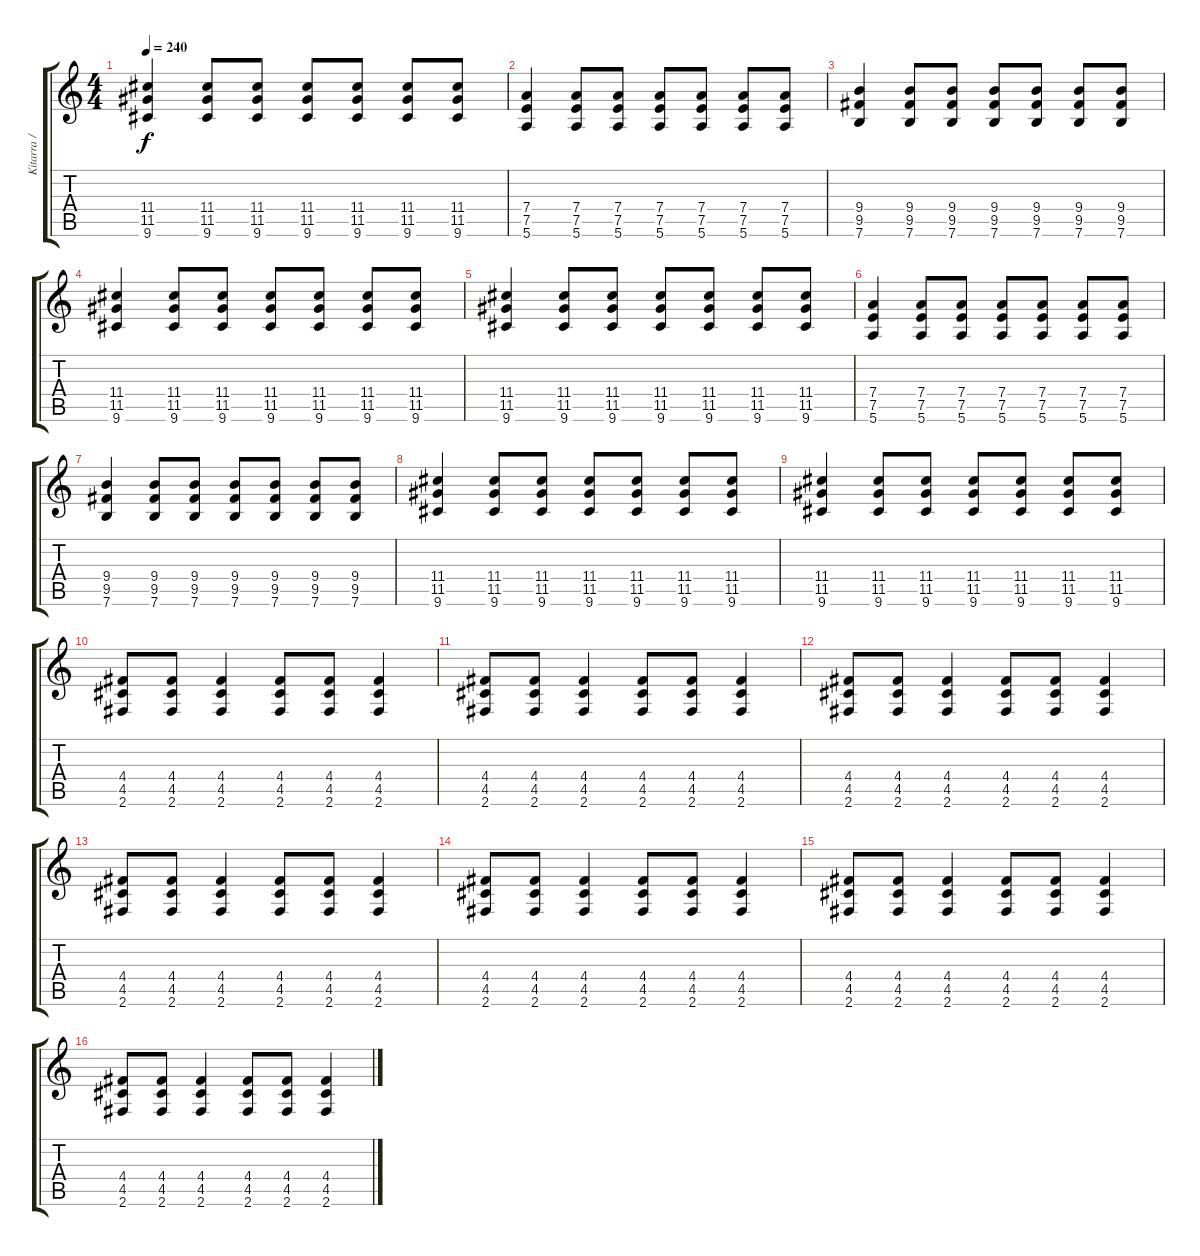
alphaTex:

\track ("Kitarra / Guitarra" "Kitarra / ") {instrument distortionguitar}
\staff {score tabs}
\tuning (E4 B3 G3 D3 A2 E2) {hide}
\ts (4 4)
\tempo 240
\clef g2
\ks c
(11.4 11.5 9.6).4{dy f} (11.4 11.5 9.6).8 (11.4 11.5 9.6).8 (11.4 11.5 9.6).8 (11.4 11.5 9.6).8 (11.4 11.5 9.6).8 (11.4 11.5 9.6).8 |
(7.4 7.5 5.6).4 (7.4 7.5 5.6).8 (7.4 7.5 5.6).8 (7.4 7.5 5.6).8 (7.4 7.5 5.6).8 (7.4 7.5 5.6).8 (7.4 7.5 5.6).8 |
(9.4 9.5 7.6).4 (9.4 9.5 7.6).8 (9.4 9.5 7.6).8 (9.4 9.5 7.6).8 (9.4 9.5 7.6).8 (9.4 9.5 7.6).8 (9.4 9.5 7.6).8 |
(11.4 11.5 9.6).4 (11.4 11.5 9.6).8 (11.4 11.5 9.6).8 (11.4 11.5 9.6).8 (11.4 11.5 9.6).8 (11.4 11.5 9.6).8 (11.4 11.5 9.6).8 |
(11.4 11.5 9.6).4 (11.4 11.5 9.6).8 (11.4 11.5 9.6).8 (11.4 11.5 9.6).8 (11.4 11.5 9.6).8 (11.4 11.5 9.6).8 (11.4 11.5 9.6).8 |
(7.4 7.5 5.6).4 (7.4 7.5 5.6).8 (7.4 7.5 5.6).8 (7.4 7.5 5.6).8 (7.4 7.5 5.6).8 (7.4 7.5 5.6).8 (7.4 7.5 5.6).8 |
(9.4 9.5 7.6).4 (9.4 9.5 7.6).8 (9.4 9.5 7.6).8 (9.4 9.5 7.6).8 (9.4 9.5 7.6).8 (9.4 9.5 7.6).8 (9.4 9.5 7.6).8 |
(11.4 11.5 9.6).4 (11.4 11.5 9.6).8 (11.4 11.5 9.6).8 (11.4 11.5 9.6).8 (11.4 11.5 9.6).8 (11.4 11.5 9.6).8 (11.4 11.5 9.6).8 |
(11.4 11.5 9.6).4 (11.4 11.5 9.6).8 (11.4 11.5 9.6).8 (11.4 11.5 9.6).8 (11.4 11.5 9.6).8 (11.4 11.5 9.6).8 (11.4 11.5 9.6).8 |
(4.4 4.5 2.6).8 (4.4 4.5 2.6).8 (4.4 4.5 2.6).4 (4.4 4.5 2.6).8 (4.4 4.5 2.6).8 (4.4 4.5 2.6).4 |
(4.4 4.5 2.6).8 (4.4 4.5 2.6).8 (4.4 4.5 2.6).4 (4.4 4.5 2.6).8 (4.4 4.5 2.6).8 (4.4 4.5 2.6).4 |
(4.4 4.5 2.6).8 (4.4 4.5 2.6).8 (4.4 4.5 2.6).4 (4.4 4.5 2.6).8 (4.4 4.5 2.6).8 (4.4 4.5 2.6).4 |
(4.4 4.5 2.6).8 (4.4 4.5 2.6).8 (4.4 4.5 2.6).4 (4.4 4.5 2.6).8 (4.4 4.5 2.6).8 (4.4 4.5 2.6).4 |
(4.4 4.5 2.6).8 (4.4 4.5 2.6).8 (4.4 4.5 2.6).4 (4.4 4.5 2.6).8 (4.4 4.5 2.6).8 (4.4 4.5 2.6).4 |
(4.4 4.5 2.6).8 (4.4 4.5 2.6).8 (4.4 4.5 2.6).4 (4.4 4.5 2.6).8 (4.4 4.5 2.6).8 (4.4 4.5 2.6).4 |
(4.4 4.5 2.6).8 (4.4 4.5 2.6).8 (4.4 4.5 2.6).4 (4.4 4.5 2.6).8 (4.4 4.5 2.6).8 (4.4 4.5 2.6).4
